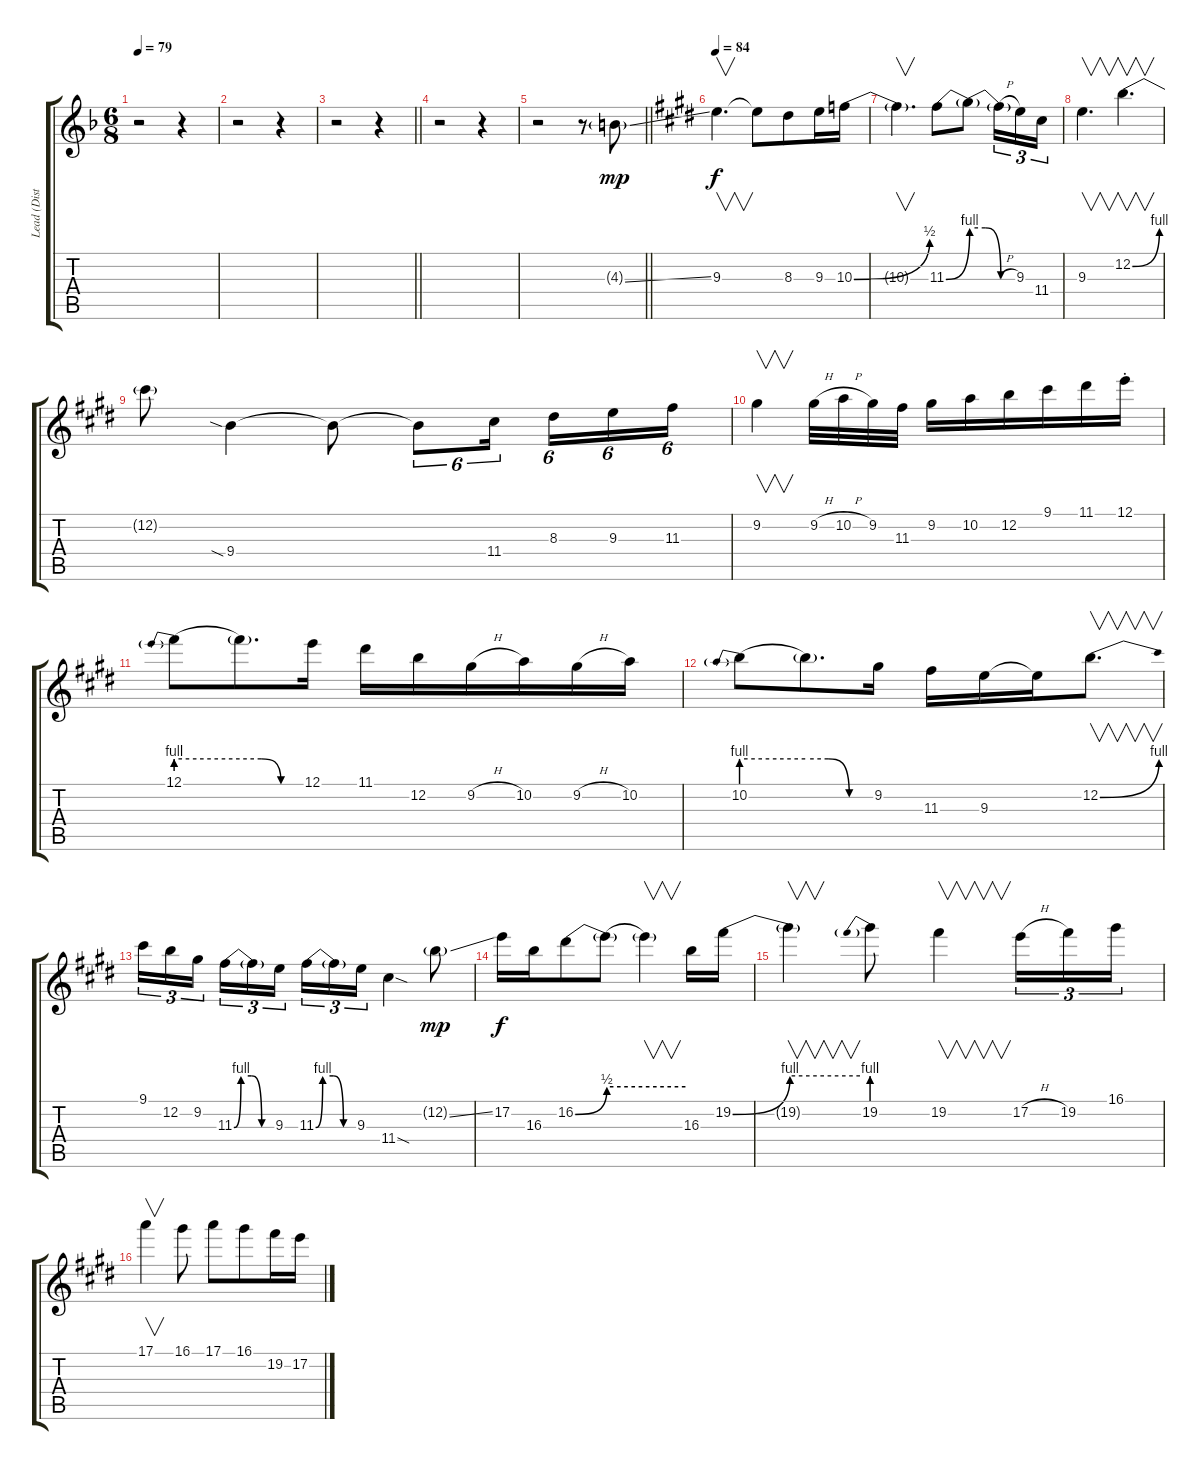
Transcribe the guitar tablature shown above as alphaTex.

\track ("Lead (Distorted)" "Lead (Dist") {instrument distortionguitar}
\staff {score tabs}
\tuning (E4 B3 G3 D3 A2 E2) {hide}
\ts (6 8)
\tempo 79
\clef g2
\ks f
r.2{dy mp} r.4 |
r.2 r.4 |
\barLineRight lightlight
r.2 r.4 |
r.2 r.4 |
\barLineRight lightlight
r.2 r.8 4.3{ss g}.8 |
\tempo 84
\ks e
9.3.4{v d dy f} 9.3{t}.8 8.3.8 9.3.16 10.3{be (bend 0 0 60 2)}.16 |
10.3{t}.4{v d} 11.3{be (bend 0 0 60 4)}.8 11.3{be (custom 0 4 20 4 40 0 60 0) t}.8 11.3{h t}.16{tu (3 2)} 9.3.16{tu (3 2)} 11.4.16{tu (3 2)} |
9.3.4{v d} 12.2{be (bend 0 0 60 4)}.4{v d} |
12.2{t}.8 9.4{sia}.4 9.4{t}.8 9.4{t}.8{tu (6 4)} 11.4.16{tu (6 4) beam splitsecondary} 8.3.16{tu (6 4)} 9.3.16{tu (6 4)} 11.3.16{tu (6 4)} |
9.2.4{v} 9.2{h}.32 10.2{h}.32 9.2.32 11.3.32 9.2.16 10.2.16 12.2.16 9.1.16 11.1.16 12.1{st}.16 |
12.1{be (prebend 0 4 60 4)}.8 12.1{be (custom 0 4 20 4 40 0 60 0) t}.8{d} 12.1.16 11.1.16 12.2.16 9.2{h}.16 10.2.16 9.2{h}.16 10.2.16 |
10.2{be (prebend 0 4 60 4)}.8 10.2{be (custom 0 4 20 4 40 0 60 0) t}.8{d} 9.2.16 11.3.16 9.3.16 9.3{t}.16 12.2{be (bend 0 0 60 4)}.8{v d} |
9.1.16{tu (3 2)} 12.2.16{tu (3 2)} 9.2.16{tu (3 2) beam splitsecondary} 11.3{be (custom 0 0 10 4 25 4 40 0 60 0)}.16{tu (3 2)} 11.3{t}.16{tu (3 2)} 9.3.16{tu (3 2) beam splitsecondary} 11.3{be (custom 0 0 10 4 25 4 40 0 60 0)}.16{tu (3 2)} 11.3{t}.16{tu (3 2)} 9.3.16{tu (3 2)} 11.4{sod}.4 12.2{ss g}.8{dy mp} |
17.2.16{dy f} 16.3.16 16.2{be (bend 0 0 60 2)}.8 16.2{be (hold 0 2 60 2) t}.8 16.2{t}.4{v} 16.3.16 19.2{be (bend 0 0 60 4)}.16 |
19.2{be (hold 0 4 60 4) t}.4{v} 19.2{be (prebend 0 4 60 4)}.8 19.2.4{v} 17.2{h}.16{tu (3 2)} 19.2.16{tu (3 2)} 16.1.16{tu (3 2)} |
17.1.4{v} 16.1.8 17.1.8 16.1.8 19.2.16 17.2.16
